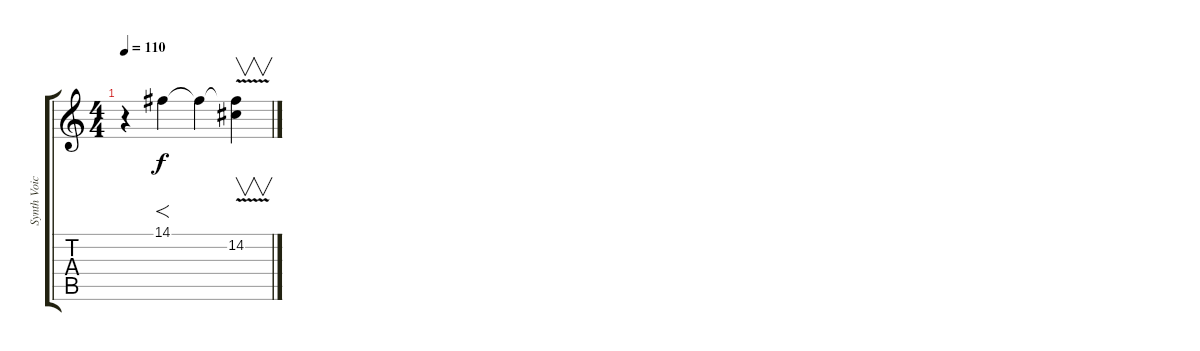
\track ("Synth Voice" "Synth Voic") {instrument choiraahs}
\staff {score tabs}
\tuning (E4 B3 G3 D3 A2 E2) {hide}
\ts (4 4)
\tempo 110
\clef g2
\ks c
r.4{dy f} 14.1.4{f} 14.1{t}.4 (14.1{t} 14.2{v}).4{v}
